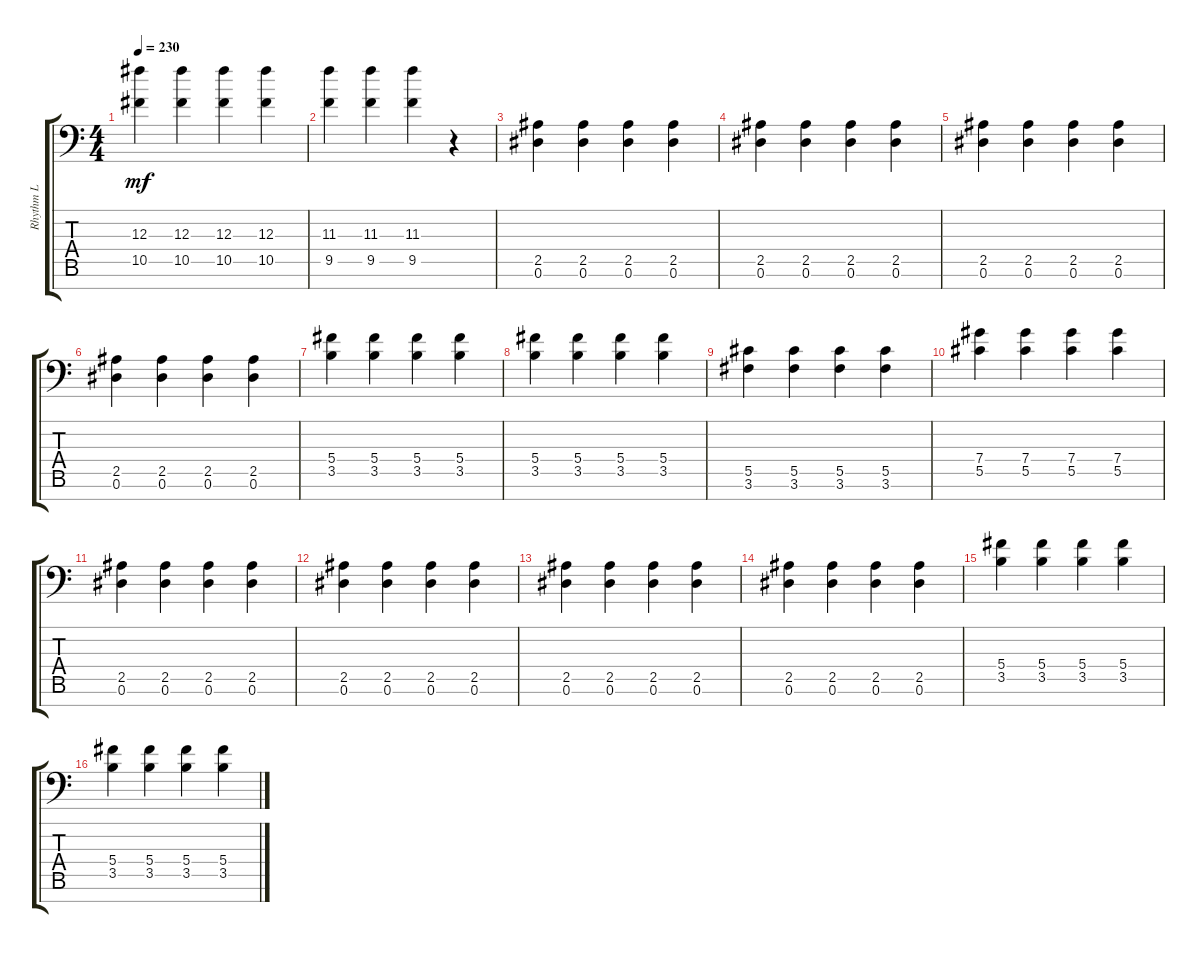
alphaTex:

\track ("Rhythm L" "Rhythm L") {instrument distortionguitar}
\staff {score tabs}
\tuning (Eb4 Bb3 Gb3 Db3 Ab2 Eb2 Bb1) {hide}
\ts (4 4)
\tempo 230
\clef f4
\ks c
(12.3 10.5).4{dy mf} (12.3 10.5).4 (12.3 10.5).4 (12.3 10.5).4 |
(11.3 9.5).4 (11.3 9.5).4 (11.3 9.5).4 r.4 |
(2.5 0.6).4 (2.5 0.6).4 (2.5 0.6).4 (2.5 0.6).4 |
(2.5 0.6).4 (2.5 0.6).4 (2.5 0.6).4 (2.5 0.6).4 |
(2.5 0.6).4 (2.5 0.6).4 (2.5 0.6).4 (2.5 0.6).4 |
(2.5 0.6).4 (2.5 0.6).4 (2.5 0.6).4 (2.5 0.6).4 |
(5.4 3.5).4 (5.4 3.5).4 (5.4 3.5).4 (5.4 3.5).4 |
(5.4 3.5).4 (5.4 3.5).4 (5.4 3.5).4 (5.4 3.5).4 |
(5.5 3.6).4 (5.5 3.6).4 (5.5 3.6).4 (5.5 3.6).4 |
(7.4 5.5).4 (7.4 5.5).4 (7.4 5.5).4 (7.4 5.5).4 |
(2.5 0.6).4 (2.5 0.6).4 (2.5 0.6).4 (2.5 0.6).4 |
(2.5 0.6).4 (2.5 0.6).4 (2.5 0.6).4 (2.5 0.6).4 |
(2.5 0.6).4 (2.5 0.6).4 (2.5 0.6).4 (2.5 0.6).4 |
(2.5 0.6).4 (2.5 0.6).4 (2.5 0.6).4 (2.5 0.6).4 |
(5.4 3.5).4 (5.4 3.5).4 (5.4 3.5).4 (5.4 3.5).4 |
(5.4 3.5).4 (5.4 3.5).4 (5.4 3.5).4 (5.4 3.5).4
